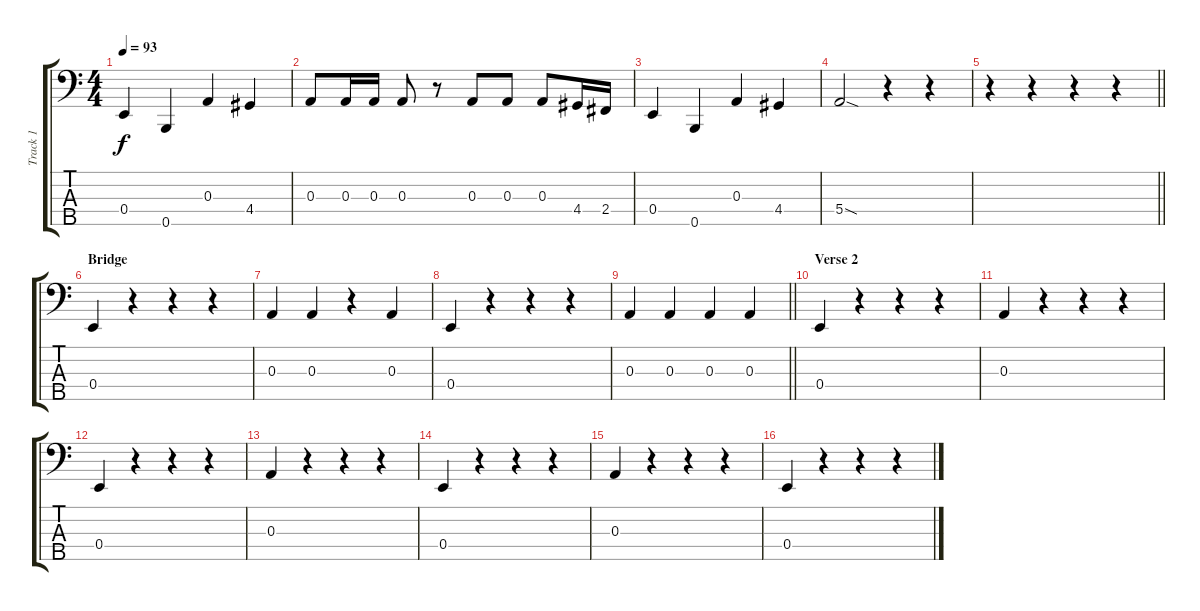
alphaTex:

\track ("Track 1" "Track 1") {instrument electricbassfinger}
\staff {score tabs}
\tuning (G2 D2 A1 E1 B0) {hide}
\ts (4 4)
\tempo 93
\clef f4
\ks c
0.4.4{dy f} 0.5.4 0.3.4 4.4.4 |
0.3.8 0.3.16 0.3.16 0.3.8 r.8 0.3.8 0.3.8 0.3.8 4.4.16 2.4.16 |
0.4.4 0.5.4 0.3.4 4.4.4 |
5.4{sod}.2 r.4 r.4 |
\barLineRight lightlight
r.4 r.4 r.4 r.4 |
\section ("" "Bridge")
0.4.4 r.4 r.4 r.4 |
0.3.4 0.3.4 r.4 0.3.4 |
0.4.4 r.4 r.4 r.4 |
\barLineRight lightlight
0.3.4 0.3.4 0.3.4 0.3.4 |
\section ("" "Verse 2")
0.4.4 r.4 r.4 r.4 |
0.3.4 r.4 r.4 r.4 |
0.4.4 r.4 r.4 r.4 |
0.3.4 r.4 r.4 r.4 |
0.4.4 r.4 r.4 r.4 |
0.3.4 r.4 r.4 r.4 |
0.4.4 r.4 r.4 r.4
